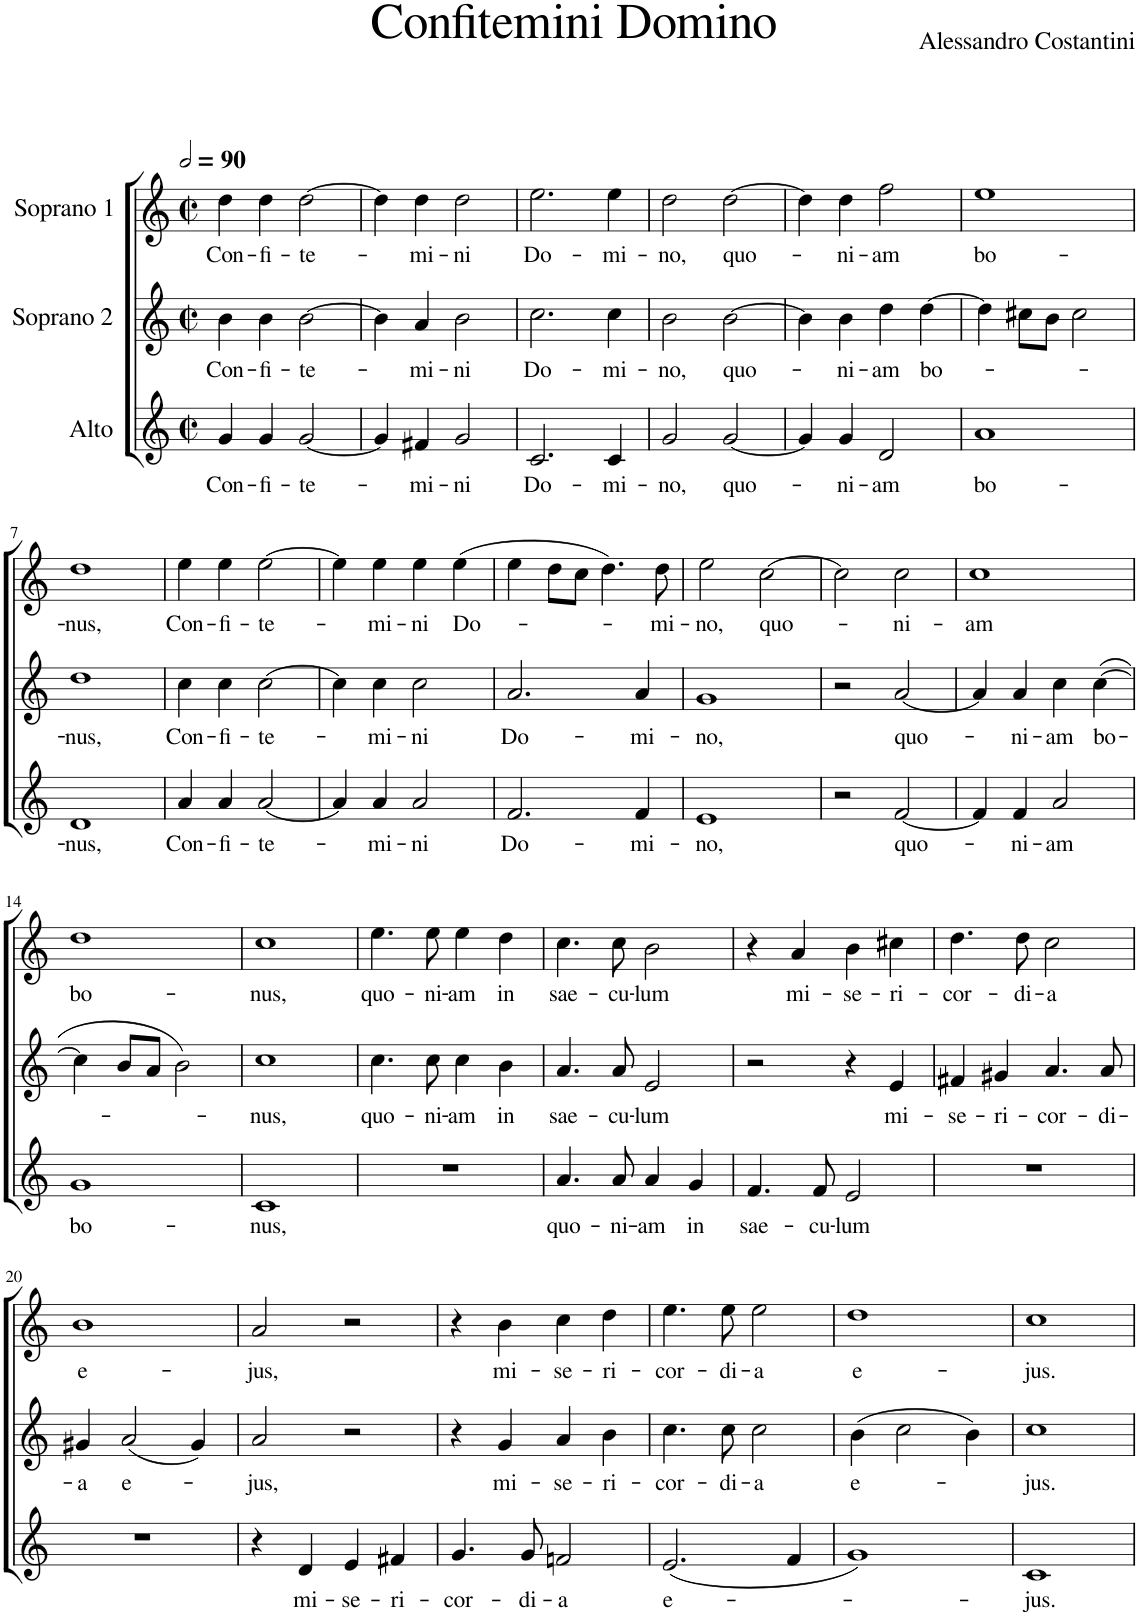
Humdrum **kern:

**kern	**text	**kern	**text	**kern	**text
*part3	*part3	*part2	*part2	*part1	*part1
*staff3	*staff3	*staff2	*staff2	*staff1	*staff1
*I"Alto	*	*I"Soprano 2	*	*I"Soprano 1	*
*clefG2	*	*clefG2	*	*clefG2	*
*k[]	*	*k[]	*	*k[]	*
*M2/2	*	*M2/2	*	*M2/2	*
*met(c|)	*	*met(c|)	*	*met(c|)	*
*MM180	*	*MM180	*	*MM180	*
=1	=1	=1	=1	=1	=1
!	!LO:LY:b	!	!LO:LY:b	!	!LO:LY:b
4g/	Con-	4b\	Con-	4dd\	Con-
!	!LO:LY:b	!	!LO:LY:b	!	!LO:LY:b
4g/	-fi-	4b\	-fi-	4dd\	-fi-
!	!LO:LY:b	!	!LO:LY:b	!	!LO:LY:b
[2g/	-te-	[2b\	-te-	[2dd\	-te-
=2	=2	=2	=2	=2	=2
4g/]	.	4b\]	.	4dd\]	.
!	!LO:LY:b	!	!LO:LY:b	!	!LO:LY:b
4f#X/	-mi-	4a/	-mi-	4dd\	-mi-
!	!LO:LY:b	!	!LO:LY:b	!	!LO:LY:b
2g/	-ni	2b\	-ni	2dd\	-ni
=3	=3	=3	=3	=3	=3
!	!LO:LY:b	!	!LO:LY:b	!	!LO:LY:b
2.c/	Do-	2.cc\	Do-	2.ee\	Do-
!	!LO:LY:b	!	!LO:LY:b	!	!LO:LY:b
4c/	-mi-	4cc\	-mi-	4ee\	-mi-
=4	=4	=4	=4	=4	=4
!	!LO:LY:b	!	!LO:LY:b	!	!LO:LY:b
2g/	-no,	2b\	-no,	2dd\	-no,
!	!LO:LY:b	!	!LO:LY:b	!	!LO:LY:b
[2g/	quo-	[2b\	quo-	[2dd\	quo-
=5	=5	=5	=5	=5	=5
4g/]	.	4b\]	.	4dd\]	.
!	!LO:LY:b	!	!LO:LY:b	!	!LO:LY:b
4g/	-ni-	4b\	-ni-	4dd\	-ni-
!	!LO:LY:b	!	!LO:LY:b	!	!LO:LY:b
2d/	-am	4dd\	-am	2ff\	-am
!	!	!	!LO:LY:b	!	!
.	.	[4dd\	bo-	.	.
=6	=6	=6	=6	=6	=6
!	!LO:LY:b	!	!	!	!LO:LY:b
1a	bo-	4dd\]	.	1ee	bo-
.	.	8cc#X\L	.	.	.
.	.	8b\J	.	.	.
.	.	2cc#\	.	.	.
!!LO:LB:g=z
=7	=7	=7	=7	=7	=7
!	!LO:LY:b	!	!LO:LY:b	!	!LO:LY:b
1d	-nus,	1dd	-nus,	1dd	-nus,
=8	=8	=8	=8	=8	=8
!	!LO:LY:b	!	!LO:LY:b	!	!LO:LY:b
4a/	Con-	4cc\	Con-	4ee\	Con-
!	!LO:LY:b	!	!LO:LY:b	!	!LO:LY:b
4a/	-fi-	4cc\	-fi-	4ee\	-fi-
!	!LO:LY:b	!	!LO:LY:b	!	!LO:LY:b
[2a/	-te-	[2cc\	-te-	[2ee\	-te-
=9	=9	=9	=9	=9	=9
4a/]	.	4cc\]	.	4ee\]	.
!	!LO:LY:b	!	!LO:LY:b	!	!LO:LY:b
4a/	-mi-	4cc\	-mi-	4ee\	-mi-
!	!LO:LY:b	!	!LO:LY:b	!	!LO:LY:b
2a/	-ni	2cc\	-ni	4ee\	-ni
!	!	!	!	!	!LO:LY:b
.	.	.	.	(4ee\	Do-
=10	=10	=10	=10	=10	=10
!	!LO:LY:b	!	!LO:LY:b	!	!
2.f/	Do-	2.a/	Do-	4ee\	.
.	.	.	.	8dd\L	.
.	.	.	.	8cc\J	.
.	.	.	.	4.dd\)	.
!	!LO:LY:b	!	!LO:LY:b	!	!
4f/	-mi-	4a/	-mi-	.	.
!	!	!	!	!	!LO:LY:b
.	.	.	.	8dd\	-mi-
=11	=11	=11	=11	=11	=11
!	!LO:LY:b	!	!LO:LY:b	!	!LO:LY:b
1e	-no,	1g	-no,	2ee\	-no,
!	!	!	!	!	!LO:LY:b
.	.	.	.	[2cc\	quo-
=12	=12	=12	=12	=12	=12
2r	.	2r	.	2cc\]	.
!	!LO:LY:b	!	!LO:LY:b	!	!LO:LY:b
[2f/	quo-	[2a/	quo-	2cc\	-ni-
=13	=13	=13	=13	=13	=13
!	!	!	!	!	!LO:LY:b
4f/]	.	4a/]	.	1cc	-am
!	!LO:LY:b	!	!LO:LY:b	!	!
4f/	-ni-	4a/	-ni-	.	.
!	!LO:LY:b	!	!LO:LY:b	!	!
2a/	-am	4cc\	-am	.	.
!	!	!	!LO:LY:b	!	!
.	.	([4cc\	bo-	.	.
!!LO:LB:g=z
=14	=14	=14	=14	=14	=14
!	!LO:LY:b	!	!	!	!LO:LY:b
1g	bo-	4cc\]	.	1dd	bo-
.	.	8b/L	.	.	.
.	.	8a/J	.	.	.
.	.	2b\)	.	.	.
=15	=15	=15	=15	=15	=15
!	!LO:LY:b	!	!LO:LY:b	!	!LO:LY:b
1c	-nus,	1cc	-nus,	1cc	-nus,
=16	=16	=16	=16	=16	=16
!	!	!	!LO:LY:b	!	!LO:LY:b
1r	.	4.cc\	quo-	4.ee\	quo-
!	!	!	!LO:LY:b	!	!LO:LY:b
.	.	8cc\	-ni-	8ee\	-ni-
!	!	!	!LO:LY:b	!	!LO:LY:b
.	.	4cc\	-am	4ee\	-am
!	!	!	!LO:LY:b	!	!LO:LY:b
.	.	4b\	in	4dd\	in
=17	=17	=17	=17	=17	=17
!	!LO:LY:b	!	!LO:LY:b	!	!LO:LY:b
4.a/	quo-	4.a/	sae-	4.cc\	sae-
!	!LO:LY:b	!	!LO:LY:b	!	!LO:LY:b
8a/	-ni-	8a/	-cu-	8cc\	-cu-
!	!LO:LY:b	!	!LO:LY:b	!	!LO:LY:b
4a/	-am	2e/	-lum	2b\	-lum
!	!LO:LY:b	!	!	!	!
4g/	in	.	.	.	.
=18	=18	=18	=18	=18	=18
!	!LO:LY:b	!	!	!	!
4.f/	sae-	2r	.	4r	.
!	!	!	!	!	!LO:LY:b
.	.	.	.	4a/	mi-
!	!LO:LY:b	!	!	!	!
8f/	-cu-	.	.	.	.
!	!LO:LY:b	!	!	!	!LO:LY:b
2e/	-lum	4r	.	4b\	-se-
!	!	!	!LO:LY:b	!	!LO:LY:b
.	.	4e/	mi-	4cc#X\	-ri-
=19	=19	=19	=19	=19	=19
!	!	!	!LO:LY:b	!	!LO:LY:b
1r	.	4f#X/	-se-	4.dd\	-cor-
!	!	!	!LO:LY:b	!	!
.	.	4g#X/	-ri-	.	.
!	!	!	!	!	!LO:LY:b
.	.	.	.	8dd\	-di-
!	!	!	!LO:LY:b	!	!LO:LY:b
.	.	4.a/	-cor-	2cc\	-a
!	!	!	!LO:LY:b	!	!
.	.	8a/	-di-	.	.
!!LO:LB:g=z
=20	=20	=20	=20	=20	=20
!	!	!	!LO:LY:b	!	!LO:LY:b
1r	.	4g#X/	-a	1b	e-
!	!	!	!LO:LY:b	!	!
.	.	(2a/	e-	.	.
.	.	4g#/)	.	.	.
=21	=21	=21	=21	=21	=21
!	!	!	!LO:LY:b	!	!LO:LY:b
4r	.	2a/	-jus,	2a/	-jus,
!	!LO:LY:b	!	!	!	!
4d/	mi-	.	.	.	.
!	!LO:LY:b	!	!	!	!
4e/	-se-	2r	.	2r	.
!	!LO:LY:b	!	!	!	!
4f#X/	-ri-	.	.	.	.
=22	=22	=22	=22	=22	=22
!	!LO:LY:b	!	!	!	!
4.g/	-cor-	4r	.	4r	.
!	!	!	!LO:LY:b	!	!LO:LY:b
.	.	4g/	mi-	4b\	mi-
!	!LO:LY:b	!	!	!	!
8g/	-di-	.	.	.	.
!	!LO:LY:b	!	!LO:LY:b	!	!LO:LY:b
2fn/	-a	4a/	-se-	4cc\	-se-
!	!	!	!LO:LY:b	!	!LO:LY:b
.	.	4b\	-ri-	4dd\	-ri-
=23	=23	=23	=23	=23	=23
!	!LO:LY:b	!	!LO:LY:b	!	!LO:LY:b
(2.e/	e-	4.cc\	-cor-	4.ee\	-cor-
!	!	!	!LO:LY:b	!	!LO:LY:b
.	.	8cc\	-di-	8ee\	-di-
!	!	!	!LO:LY:b	!	!LO:LY:b
.	.	2cc\	-a	2ee\	-a
4f/	.	.	.	.	.
=24	=24	=24	=24	=24	=24
!	!	!	!LO:LY:b	!	!LO:LY:b
1g)	.	(4b\	e-	1dd	e-
.	.	2cc\	.	.	.
.	.	4b\)	.	.	.
=25	=25	=25	=25	=25	=25
!	!LO:LY:b	!	!LO:LY:b	!	!LO:LY:b
1c	-jus.	1cc	-jus.	1cc	-jus.
=	=	=	=	=	=
*-	*-	*-	*-	*-	*-
